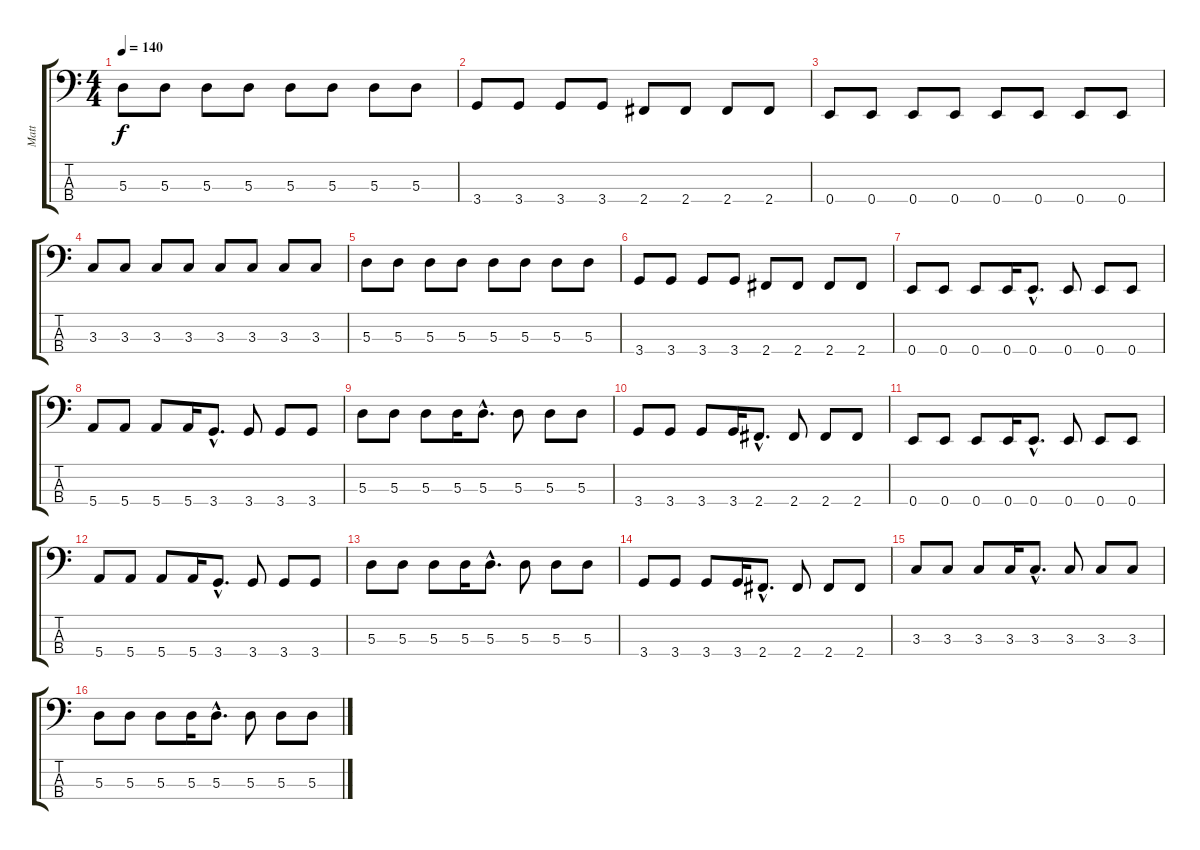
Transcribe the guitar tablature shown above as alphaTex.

\track ("Matt" "Matt") {instrument electricbassfinger}
\staff {score tabs}
\tuning (G2 D2 A1 E1) {hide}
\ts (4 4)
\tempo 140
\clef f4
\ks c
5.3.8{dy f} 5.3.8 5.3.8 5.3.8 5.3.8 5.3.8 5.3.8 5.3.8 |
3.4.8 3.4.8 3.4.8 3.4.8 2.4.8 2.4.8 2.4.8 2.4.8 |
0.4.8 0.4.8 0.4.8 0.4.8 0.4.8 0.4.8 0.4.8 0.4.8 |
3.3.8 3.3.8 3.3.8 3.3.8 3.3.8 3.3.8 3.3.8 3.3.8 |
5.3.8 5.3.8 5.3.8 5.3.8 5.3.8 5.3.8 5.3.8 5.3.8 |
3.4.8 3.4.8 3.4.8 3.4.8 2.4.8 2.4.8 2.4.8 2.4.8 |
0.4.8 0.4.8 0.4.8 0.4.16 0.4{hac}.8{d} 0.4.8 0.4.8 0.4.8 |
5.4.8 5.4.8 5.4.8 5.4.16 3.4{hac}.8{d} 3.4.8 3.4.8 3.4.8 |
5.3.8 5.3.8 5.3.8 5.3.16 5.3{hac}.8{d} 5.3.8 5.3.8 5.3.8 |
3.4.8 3.4.8 3.4.8 3.4.16 2.4{hac}.8{d} 2.4.8 2.4.8 2.4.8 |
0.4.8 0.4.8 0.4.8 0.4.16 0.4{hac}.8{d} 0.4.8 0.4.8 0.4.8 |
5.4.8 5.4.8 5.4.8 5.4.16 3.4{hac}.8{d} 3.4.8 3.4.8 3.4.8 |
5.3.8 5.3.8 5.3.8 5.3.16 5.3{hac}.8{d} 5.3.8 5.3.8 5.3.8 |
3.4.8 3.4.8 3.4.8 3.4.16 2.4{hac}.8{d} 2.4.8 2.4.8 2.4.8 |
3.3.8 3.3.8 3.3.8 3.3.16 3.3{hac}.8{d} 3.3.8 3.3.8 3.3.8 |
5.3.8 5.3.8 5.3.8 5.3.16 5.3{hac}.8{d} 5.3.8 5.3.8 5.3.8
